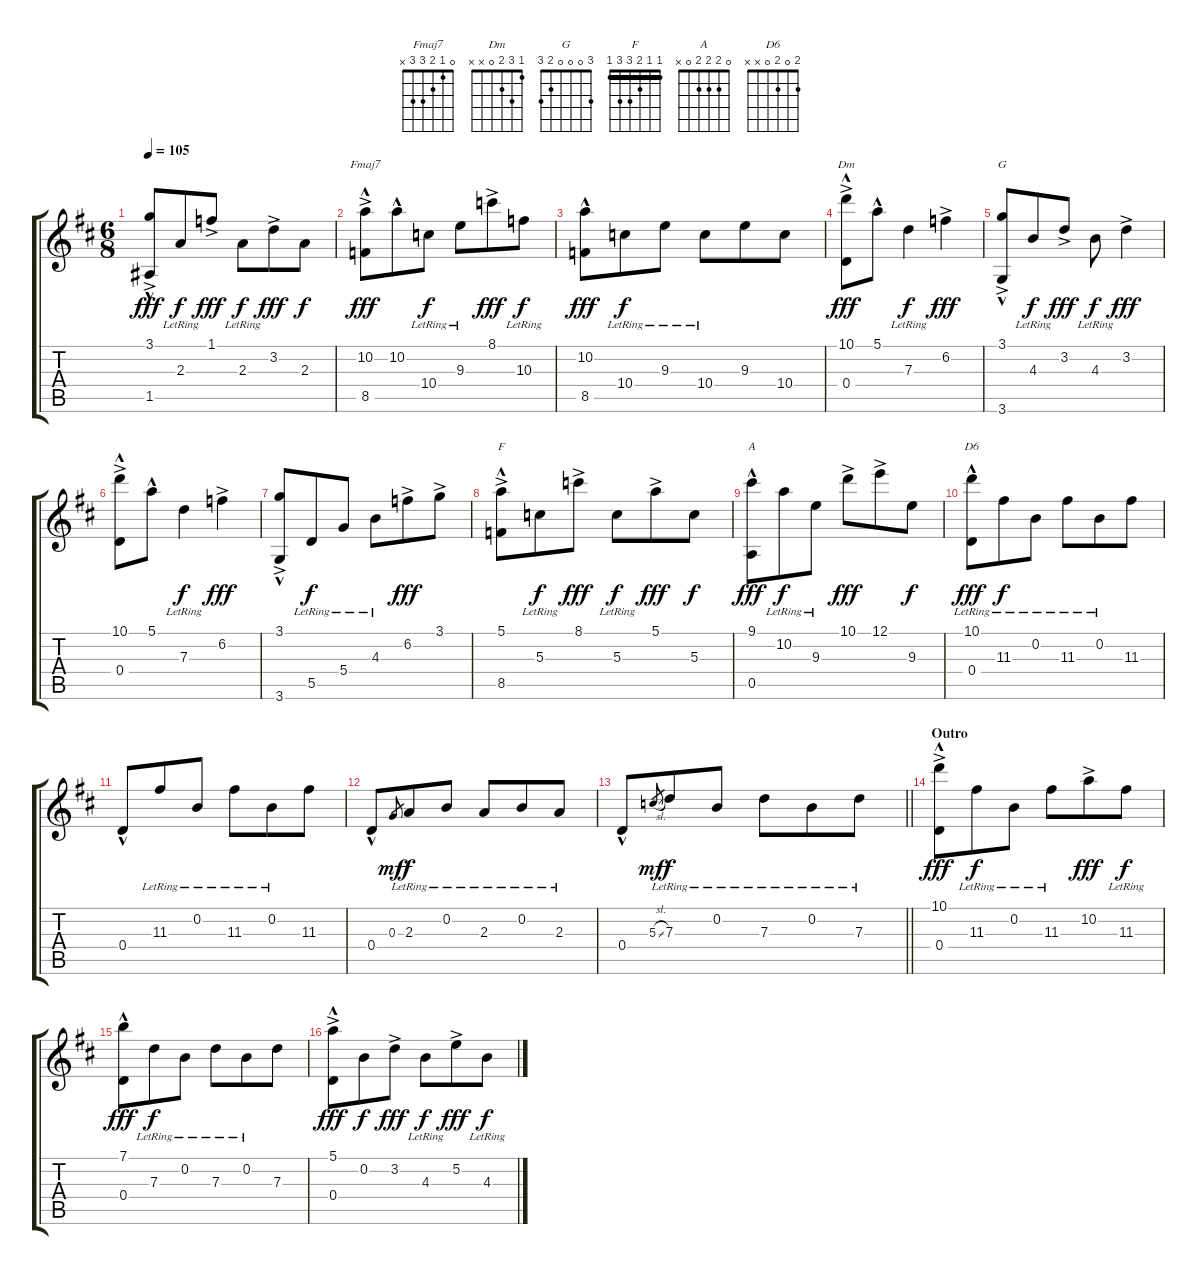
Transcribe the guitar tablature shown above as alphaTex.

\track "" {instrument acousticguitarsteel}
\staff {score tabs}
\tuning (E4 B3 G3 D3 A2 E2) {hide}
\chord ("Fmaj7" 0 1 2 3 3 x)
\chord ("Dm" 1 3 2 0 x x)
\chord ("G" 3 0 0 0 2 3)
\chord ("F" 1 1 2 3 3 1) {barre 1}
\chord ("A" 0 2 2 2 0 x)
\chord ("D6" 2 0 2 0 x x)
\ts (6 8)
\tempo 105
\clef g2
\ks d
(3.1{ac} 1.5{hac}).8{dy fff} 2.3{lr}.8{dy f} 1.1{ac}.8{dy fff} 2.3{lr}.8{dy f} 3.2{ac}.8{dy fff} 2.3.8{dy f} |
(10.2{ac} 8.5{hac}).8{ch "Fmaj7" dy fff} 10.2{hac}.8 10.4{lr}.8{dy f} 9.3{lr}.8 8.1{ac}.8{dy fff} 10.3{lr}.8{dy f} |
(10.2{hac} 8.5{hac}).8{dy fff} 10.4{lr}.8{dy f} 9.3{lr}.8 10.4{lr}.8 9.3.8 10.4.8 |
(10.1{ac} 0.4{hac}).8{ch "Dm" dy fff} 5.1{hac}.8 7.3{lr}.4{dy f} 6.2{ac}.4{dy fff} |
(3.1{ac} 3.6{hac}).8{ch "G"} 4.3{lr}.8{dy f} 3.2{ac}.8{dy fff} 4.3{lr}.8{dy f} 3.2{ac}.4{dy fff} |
(10.1{ac} 0.4{hac}).8 5.1{hac}.8 7.3{lr}.4{dy f} 6.2{ac}.4{dy fff} |
(3.1{ac} 3.6{hac}).8 5.5{lr}.8{dy f} 5.4{lr}.8 4.3{lr}.8 6.2{ac}.8{dy fff} 3.1{ac}.8 |
(5.1{ac} 8.5{hac}).8{ch "F"} 5.3{lr}.8{dy f} 8.1{ac}.8{dy fff} 5.3{lr}.8{dy f} 5.1{ac}.8{dy fff} 5.3.8{dy f} |
(9.1{hac} 0.5{hac}).8{ch "A" dy fff} 10.2{lr}.8{dy f} 9.3{lr}.8 10.1{ac}.8{dy fff} 12.1{ac}.8 9.3.8{dy f} |
(10.1{hac lr} 0.4{hac}).8{ch "D6" dy fff} 11.3{lr}.8{dy f} 0.2{lr}.8 11.3{lr}.8 0.2{lr}.8 11.3.8 |
0.4{hac}.8 11.3{lr}.8 0.2{lr}.8 11.3{lr}.8 0.2{lr}.8 11.3.8 |
0.4{hac}.8 0.3.8{gr dy mf} 2.3{lr}.8{dy f} 0.2{lr}.8 2.3{lr}.8 0.2{lr}.8 2.3{lr}.8 |
\barLineRight lightlight
0.4{hac}.8 5.3{sl}.8{gr dy mf} 7.3{lr}.8{dy f} 0.2{lr}.8 7.3{lr}.8 0.2{lr}.8 7.3{lr}.8 |
\section ("" "Outro")
(10.1{ac} 0.4{hac}).8{dy fff} 11.3{lr}.8{dy f} 0.2{lr}.8 11.3{lr}.8 10.2{ac}.8{dy fff} 11.3{lr}.8{dy f} |
(7.1{hac} 0.4{hac}).8{dy fff} 7.3{lr}.8{dy f} 0.2{lr}.8 7.3{lr}.8 0.2{lr}.8 7.3.8 |
(5.1{ac} 0.4{hac}).8{dy fff} 0.2.8{dy f} 3.2{ac}.8{dy fff} 4.3{lr}.8{dy f} 5.2{ac}.8{dy fff} 4.3{lr}.8{dy f}
